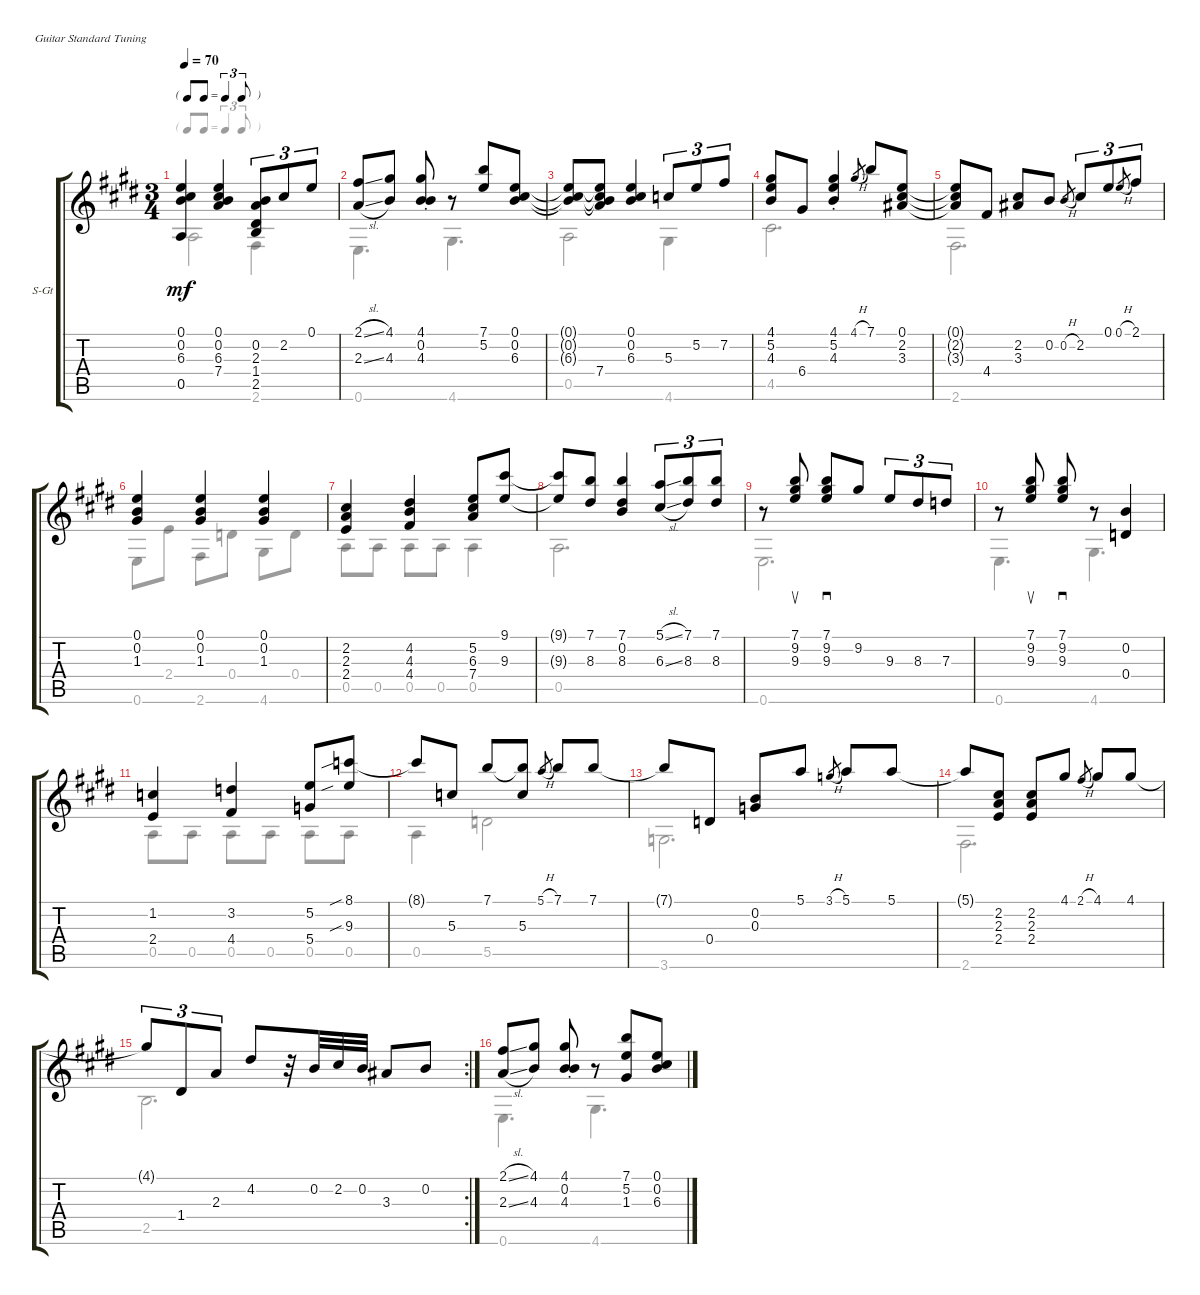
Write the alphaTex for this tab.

\defaultSystemsLayout 4
\bracketExtendMode groupsimilarinstruments
\firstSystemTrackNameOrientation horizontal
\otherSystemsTrackNameOrientation horizontal
\track ("Steel Guitar" "S-Gt") {instrument acousticguitarsteel}
\staff {score tabs}
\tuning (E4 B3 G3 D3 A2 E2)
\voice
\ts (3 4)
\tf triplet8th
\tempo 70
\clef g2
\ks e
(0.1{t} 0.2{t} 6.3{t} 0.5).4{dy mf} (0.1 0.2 6.3 7.4).4 (0.2 2.3 1.4 2.5).8{tu (3 2)} 2.2.8{tu (3 2)} 0.1.8{tu (3 2)} |
(2.1{sl} 2.3{sl}).8 (4.1 4.3).8 (4.1 0.2 4.3{st}).8 r.8 (7.1 5.2).8 (0.1 0.2 6.3).8 |
(0.1{t} 0.2{t} 6.3{t}).8 (7.4 6.3{t} 0.2{t} 0.1{t}).8 (6.3 0.2 0.1).4 5.3.8{tu (3 2)} 5.2.8{tu (3 2)} 7.2.8{tu (3 2)} |
(4.1 5.2 4.3).8 6.4.8 (4.3 5.2 4.1{st}).4 4.1{h}.8{gr} 7.1.8 (0.1 2.2 3.3).8 |
(0.1{t} 2.2{t} 3.3{t}).8 4.4.8 (3.3 2.2).8 0.2.8 0.2{h}.8{gr} 2.2.8{tu (3 2)} 0.1.8{tu (3 2)} 0.1{h}.8{tu (3 2) gr} 2.1.8{tu (3 2)} |
(0.1 0.2 1.3).4 (0.1 0.2 1.3).4 (0.1 0.2 1.3).4 |
(2.2 2.3 2.4).4 (4.4 4.3 4.2).4 (5.2 6.3 7.4).8 (9.3 9.1).8 |
(9.1{t} 9.3{t}).8 (7.1 8.3).8 (8.3 0.2 7.1).4 (5.1{sl} 6.3{sl}).8{tu (3 2)} (8.3 7.1).8{tu (3 2)} (7.1 8.3).8{tu (3 2)} |
r.8 (7.1 9.2 9.3).8{su} (9.3 9.2 7.1).8{sd} 9.2.8 9.3.8{tu (3 2)} 8.3.8{tu (3 2)} 7.3.8{tu (3 2)} |
r.8 (7.1 9.2 9.3).8{su} (9.3 9.2 7.1).8{sd} r.8 (0.2 0.4).4 |
(1.2 2.4).4 (4.4 3.2).4 (5.2 5.4).8 (9.3{sib} 8.1{sib}).8 |
8.1{t}.8 5.3.8 7.1.8 (5.3 7.1{t}).8 5.1{h}.8{gr} 7.1.8 7.1.8 |
7.1{t}.8 0.4.8 (0.3 0.2).8 5.1.8 3.1{h}.8{gr} 5.1.8 5.1.8 |
5.1{t}.8 (2.2 2.3 2.4).8 (2.4 2.3 2.2).8 4.1.8 2.1{h}.8{gr} 4.1.8 4.1.8 |
\rc 2
4.1{t}.8{tu (3 2)} 1.4.8{tu (3 2)} 2.3.8{tu (3 2)} 4.2.8 r.32 0.2.32 2.2.32 0.2.32 3.3.8 0.2.8 |
(2.1{sl} 2.3{sl}).8 (4.1 4.3).8 (4.1 0.2 4.3{st}).8 r.8 (7.1 5.2 1.3).8 (0.1 0.2 6.3).8
\voice
\clef g2
\ottava regular
\simile none
\ks e
0.5.2{dy mf} 2.6.4 |
0.6.4{d} 4.6.4{d} |
0.5.2 4.6.4 |
4.5.2{d} |
2.6.2{d} |
0.6.8 2.4.8 2.6.8 0.4.8 4.6.8 0.4.8 |
0.5.8 0.5.8 0.5.8 0.5.8 0.5.4 |
0.5.2{d} |
0.6.2{d} |
0.6.4{d} 4.6.4{d} |
0.5.8 0.5.8 0.5.8 0.5.8 0.5.8 0.5.8 |
0.5.4 5.5.2 |
3.6.2{d} |
2.6.2{d} |
2.5.2{d} |
0.6.4{d} 4.6.4{d}
